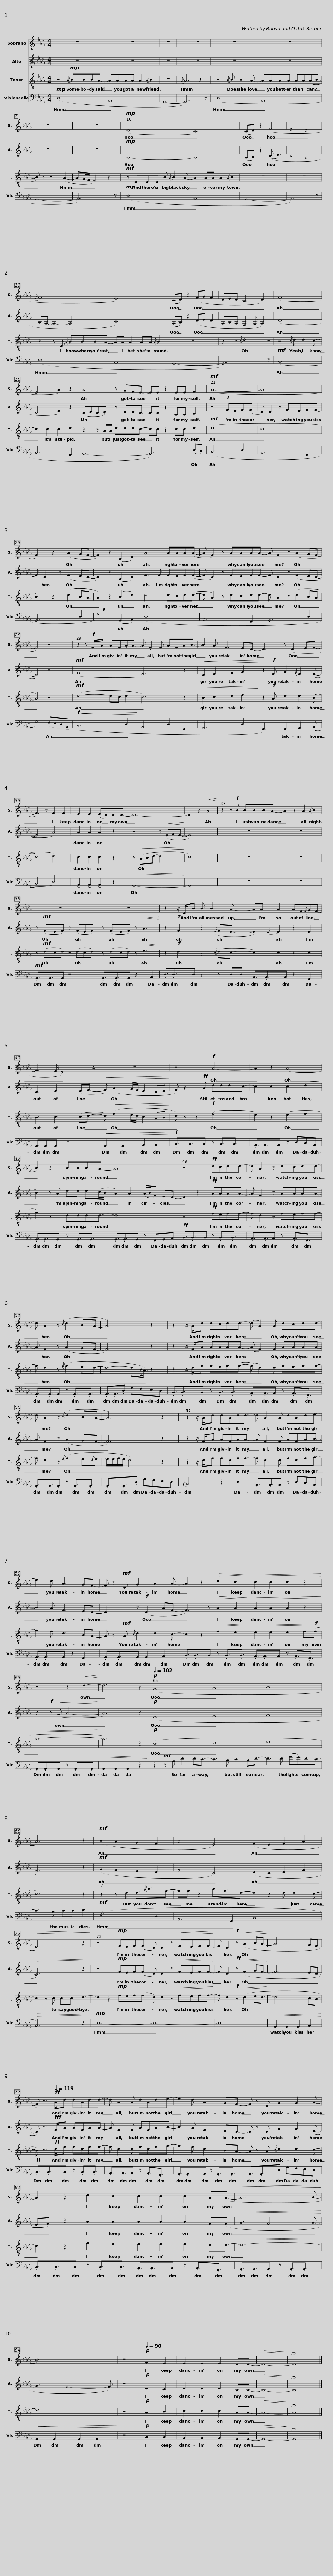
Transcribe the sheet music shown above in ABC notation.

X:1
%%score 1 2 3 4
L:1/8
M:4/4
I:linebreak $
K:Db
V:1 treble
V:2 treble
V:3 treble-8
V:4 bass
V:1
 z8 | z8 | z8 | z8 | z8 |$ %5
 z8 | z8 | z8 |!mp! (D8 |$ C8) | %10
 (CD) z2 (F4 | E4 D4 |{/E} F8 |$ E8) | (CD) z2 (FG F2 | %15
 DED B,3 D2) | (F8 | E4 A2) z2 |$ A4 z GFE- | EE z2 EE F2 | %20
!mf! (A8- | A8 |$ F2) z2 (A2 GF- | F2) z2 (B,2 D2) | A4 AAA(A- | %25
 A F2) z AAAA- | A F2 z (A2 GF- |$ F4) z4 | z2 z!f! F/A/ AF.AA- | A .F2 F AFAB- | %30
 B2 A F3 ED- |$ D3 z (D2 EF- | F3) z F2 F2 | E2 E2 (ED)DD- | D8- | %35
 D2 z2!<(! A4!<)! |$ z2 z!f! B BBBA- | A2 z2 A2{/A} B2 | z8 | z8 |$ %40
 z2 z/ D/B B B2 A- | AA A2 AF({/F}GF- | F3 E/ D4) z/ |$ z8 | z4!f! A4- | %45
 A2 z2 (A4 |$ B2) z2 BBBA- | A8 | z4!ff! dcdd- |$ d A2 z dcdd- | %50
 d A2 z{/c} (d2 BA- | A6) z2 |$ z2 z/ A/d dcdd- | (d A2) A dcdd- | d A2 z{/c} (d2 BA- |$ %55
 A6) z2 | z2 z/ A/d dAdd- | d A2 A dAde- |$ e2 d A3 GF- | F z!mf! D G2 A2 A- | %60
 A2 z2!>(! d2 c2!>)! |$!<(! c2 c2 c2 z2!<)! | z4 z2!<(! d2-!<)! | d6 z2 |[Q:1/4=102]!p! (G8 |$ %65
 A8 | B8 | A6) z2 |!mf! (B2 A2 G2 F2 |$ A4 E4) | %70
 (F2 E2 F2 A2 |!>(! E6) z2!>)! | z4!mp! FEF(F |$ D) D2 z!<(! FEFF-!<)! | F D2!f! z!<(! (A2 BA-!<)! | %75
 A6 GF- | F) z3/2!ff![Q:1/4=119] A/d dAdd- |$ d A2 A dAde- | e2 d A3 GF- |$ F z D G2 G2 A- | %80
 A2 z2 d2 c2 | c2 c2 c2 A(A- |$!<(! A7 B-!<)! | B8) | z4!p![Q:1/4=90] F2 E2 | %85
 E2 E2 E2 DD- |!>(! D8-!>)! | !fermata!D8 |] %88
V:2
 z8 | z8 | z8 | z8 | z8 |$ %5
 z8 | z8 | z8 |!mp! A,8- |$ A,8 | %10
 (A,B,) z2 ((C D3) | C4 A,4 | B,A,- A,2- A,4 |$ C8) | (A,B,) z2 (DE D2 | %15
 A,B,A, F,2 G, A,2) | (D8 | C4 E2) z2 |$ (CDC.D) z DDC- | CC z2 A,A, B,2 | %20
 z4!f! FEF(F | D) D2 z FEFF- |$ F D2 z (F2 ED- | D2) z2 (B,2 D2) | F3 F FEF(F- | %25
 F D2) z FEFF- | F D2 z (F2 ED- |$ D4) z4 |!mf! (F8 | E6) z2 | %30
!<(! D2 E2 F2 G2!<)! |$ z2!f! E G2{/F} E2 (E- | E4 A4) | A2 A2 A2 z2 | z4 z!<(! (EFE-!<)! | %35
 E8) |$ z8 | z8 | z!mf! (FEF) z (FEF) | z (FEF) z!<(! A3!<)! |$ %40
 z2!f! F2 z2({/E} FE- | E2){/D} E2 z2 E2 | D3 E3 (EF- |$!<(! F) (A2 G/F/ E2 DE!<)! | F) z2!ff! A dddc- | %45
 c2 c2 c2 (d2 |$ B2) z A dd d(c/B/ | A2) A2 (A/B/F) ED- | D2 z2!ff! AAAA- |$ A F2 z AAAA- | %50
 A F2 z (A2 GF- | F6) z2 |$ z2 z/ F/A AAAA- | (A F2) F AAAA- | A F2 z (A2 GF- |$ %55
 F6) z2 | z2 z/ F/A AFAA- | A F2 F AFAB- |$ B2 A F3 ED- | D3 z!f! (D2 AF- | %60
 F3) z!>(! A2 A2!>)! |$!<(! A2 A2 A2 z2!<)! | z2!f! z!<(! (G A4-!<)! | A6) z2 |!p! (D8 |$ %65
 E8 | F8 | E6) z2 |!mf! (G2 F2 E2 D2 |$ F4 C4) | %70
 (D2 C2 D2 F2 |!>(! C6) z2!>)! | z4!mp! FEF(F |$ D) D2 z!<(! FEFF-!<)! | F D2!ff! z!<(! (F2 GF-!<)! | %75
 F6 ED- | D) z3/2!fff! F/A AFAA- |$ A F2 F AFAB- | B2 A F3 ED- |$ D z D G2 G2 (E- | %80
 EF) z2 A2 A2 | A2 A2 A2 F(F |$!<(! G3 F4 G-!<)! | G3 F4- F) | z4!p! D2 C2 | %85
 D2 D2 D2 B,B,- |!>(! B,8-!>)! | !fermata!B,8 |] %88
V:3
 z4!mp!{/A} BBBA- | AAAA A2{/A} B2 | z8 |{/G} A6 z2 | z4{/A} B B2 A- |$ %5
 AAAA AA(AB- | B) z z4 (A2- | AG/F/ E4) z2 |!mf! z DDD B{/A} B2 A- |$ A2 AA A2{/A} B2 | %10
 z8 | z8 | z2 z D{/A} BBBA- |$ AA A2 AA{/A} B2 | z8 | %15
 z2 z{/c} d4 z | z4{/c} d d2 c- | c2 c2 c2 d2 |$ z2 z A/A/ dddc- | cc z2 cc d2 | %20
!mf! (d8 | c8 |$ B2) z2 (d2 BA- | A2) z2 (B2 d2) | d4 dcd(d- | %25
 d A2) z dcdd- | d A2 z (d2 BA- |$ A4) z4 |!mf! (d4- dc d2 | c6) z2 | %30
!<(! B2 c2 d2 e2!<)! |$ z2!f! A d2 d2 ((B | c4) d4) | c2 c2 c2 z2 | z!<(! (ABd- d4!<)! | %35
 c8) |$ z8 | z8 | z!mf! (dcd) z (dcd) | z (dcd) z!<(! e3!<)! |$ %40
 z2!f! d2 z2{/c} (dc- | c2) c2 z2 c2 | B3 c3 (cd- |$ d)!<(! (f2 e/d/ c2 AB!<)! | d) z z2!f! (f4 | %45
 e2) z2 (e2 f2 |$ g2) z2 dddd- | d8 | z4!ff! feff- |$ f d2 z feff- | %50
 f d2 z{/e} (f2 ed- | d4- dB/<A/) z2 |$ z2 z/ d/f fef(f- | (f) d2) d feff- | f d2 z{/e} (f2 e{/d}e- |$ %55
 e/-e/f/e/ d4) z2 | z2 z/ d/f fdff- | f d2 d fdfg- |$ g2 f d3 BA- | A z!mf! A{/c} d2 d2 c- | %60
 c2 z2!>(! f2 e2!>)! |$!<(! e2 e2 e2 f!f!(f!<)! |!<(! g8-!<)! | g6) z2 |!p! (B8 |$ %65
 c8 | d8 | c6) z2 |!f! z2 z d d3/2{/g}a3/2f- |$ ff z2 a3/2f3/2d- | %70
 d2 z2 d d2 c- | c2 z c cc d2- | d2 z2!mp! fef(f |$ d) d2 z!<(! feff-!<)! | f d2!f! z!<(! (d2 ed-!<)! | %75
 d6 cB- | B) z3/2!ff! d/f fdff- |$ f d2 d fdfg- | g2 f d3 BA- |$ A z A{/c} d2 d2 c- | %80
 c2 z2 f2 e2 | e2 e2 e2 dd- |$!<(! d8-!<)! | d8 | z4!p! A2 B2 | %85
 c2 c2 c2 AA- |!>(! A8-!>)! | !fermata!A8 |] %88
V:4
!mp! (D,8 | A,,8 | G,,8- | G,,7) z | (D,8 |$ %5
 A,,8 | G,,8- | G,,7) z |!mp! (D,8 |$ A,,8 | %10
 G,,8- | G,,7) z | (D,8 |$ A,,8 | G,,8- | %15
 G,,7) z |!mf! (B,,8 | A,,6 F,,2 |$ G,,8- | G,,6) (D,C,) | %20
 (B,,6 D,2 | A,,6 F,,2 |$ G,,6 D,2 | !breath!G,4) (G,,2 A,,2) | (D,8 | %25
 A,,6 F,,2 | G,,6 D,2 |$ G,4) (F,E,D,A,, |!f!!<(! B,,6 D,2!<)! | A,,4 D,2 F,,2 | %30
 G,,6 D,2 |$ F,,3) F,,2 G,,2 ((A,, | B,,4) D,4) | !>!A,,2 !>!A,,2 !>!A,,2 z2 |!<(! G,,8-!<)! | %35
 G,,8 |$ z8 | z8 |!mf! .G,,3/2.G,,3/2G,, z4 | .G,,3/2.G,,3/2G,, z2 A,,2 |$ %40
 .D,3/2.D,3/2D, z2 z D,/D,/ | .A,,3/2.A,,3/2A,, z2 F,,2 | .G,,3/2.G,,3/2G,, z4 |$!<(! G,,2 G,,2 A,,2 A,,2!<)! |!f! .B,,3/2.B,,3/2B,, z B,,3/2B,,3/2 | %45
 .A,,3/2.A,,3/2A,, z D,C,A,, |$ .G,,3/2.G,,3/2G,, z G,,3/2G,,3/2 | .G,,3/2.G,,3/2G,, z F,,G,,A,, |!ff! .B,,3/2.B,,3/2B,, z .B,,3/2.B,,3/2 |$ .A,,3/2.A,,3/2A,, z .A,,3/2.F,,3/2 | %50
 .G,,3/2.G,,3/2G,, z .G,,3/2.G,,3/2 | .G,,3/2.G,,3/2.D, G,F,E,D, |$ .B,,3/2.B,,3/2B,, z .B,,3/2.B,,3/2 | .A,,3/2.A,,3/2A,, z .A,,3/2.F,,3/2 | .G,,3/2.G,,3/2.G,, z .G,,3/2.G,,3/2 |$ %55
 .G,,3/2.G,,3/2.D, G,F,E,D, |{/A,,} B,,4 z2 D,2 | .A,,3/2.A,,3/2A,, z D,C,A,, |$ .G,,3/2.G,,3/2G,, z2 F,,2 | .G,,3/2.G,,3/2G,, G,,2 A,,2 | %60
 .B,,3/2.B,,3/2B,, z .B,,3/2.B,,3/2 |$ .A,,3/2.A,,3/2A,, z .A,,3/2.F,,3/2 | .G,,3/2.G,,3/2G,, z .G,,3/2.G,,3/2 |!<(! G,,2 G,,2 G,,2 z2!<)! | z2!mf! z A, D2 DC- |$ %65
 C3 B, C2 B,D- | D3 D (FE)DC- | C3 B, CC D2 |!mf! (F,6 D,2 |$ A,,6 F,,2 | %70
 B,,8 |!>(! A,,6) z2!>)! |!mp! D,8- |$ D,8- | D,8 | %75
!<(! G,,2 G,,2 G,,2 A,,2!<)! |!ff! .B,,3/2.B,,3/2B,, z .B,,3/2.B,,3/2 |$ .A,,3/2.A,,3/2A,, z .A,,3/2.F,,3/2 | .G,,3/2.G,,3/2G,, z .G,,3/2.G,,3/2 |$ .G,,3/2.G,,3/2.D, G,F,E,D, | %80
 .B,,3/2.B,,3/2B,, z .B,,3/2.B,,3/2 | .A,,3/2.A,,3/2A,, z .A,,3/2.F,,3/2 |$ .G,,3/2.G,,3/2G,, z .G,,3/2.G,,3/2 |!<(! G,,2 G,,2 G,,2 G,,2!<)! | z4!p! B,,2 B,,2 | %85
 A,,2 A,,2 A,,2 G,,G,,- |!>(! G,,8-!>)! | !fermata!G,,8 |] %88
